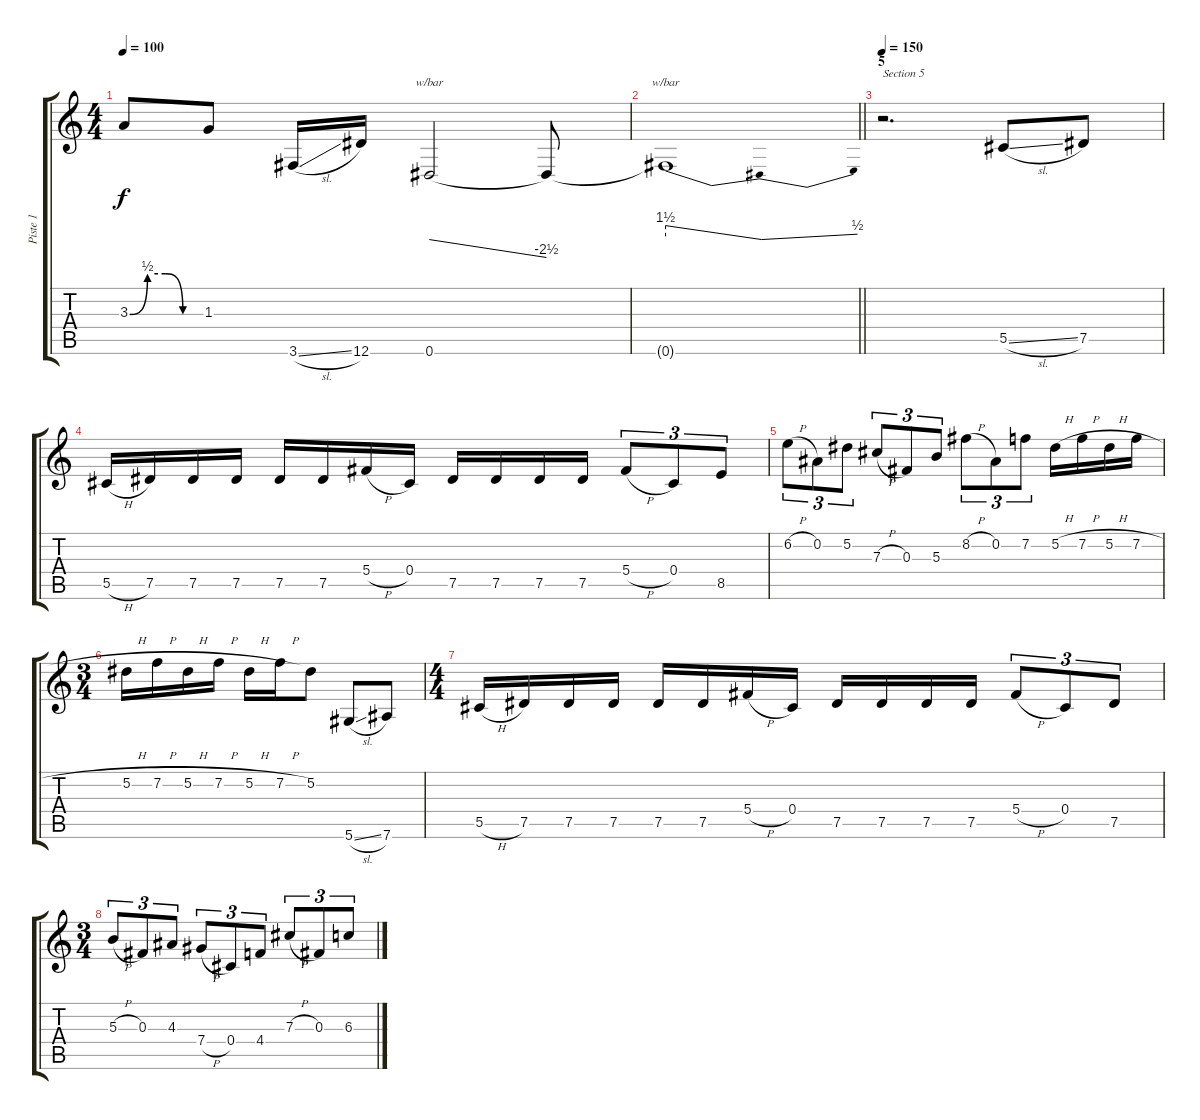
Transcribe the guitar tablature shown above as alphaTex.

\track ("Piste 1" "Piste 1") {instrument overdrivenguitar}
\staff {score tabs}
\tuning (Eb4 Bb3 Gb3 Db3 Ab2 Eb2) {hide}
\ts (4 4)
\tempo 100
\clef g2
\ks c
3.3{be (custom 0 0 15 2 30 2 45 0 60 0)}.8{dy f} 1.3.8 3.6{sl}.16 12.6.16 0.6.2{tbe (dive default 0 0 60 -10)} 0.6{t}.8 |
\barLineRight lightlight
0.6{t}.1{tbe (dip default 0 6 10 0 60 2)} |
\section ("" "5")
\tempo 150
r.2{d txt "Section 5"} 5.5{sl}.8 7.5.8 |
5.5{h}.16 7.5.16 7.5.16 7.5.16 7.5.16 7.5.16 5.4{h}.16 0.4.16 7.5.16 7.5.16 7.5.16 7.5.16 5.4{h}.8{tu (3 2)} 0.4.8{tu (3 2)} 8.5.8{tu (3 2)} |
6.2{h}.8{tu (3 2)} 0.2.8{tu (3 2)} 5.2.8{tu (3 2)} 7.3{h}.8{tu (3 2)} 0.3.8{tu (3 2)} 5.3.8{tu (3 2)} 8.2{h}.8{tu (3 2)} 0.2.8{tu (3 2)} 7.2.8{tu (3 2)} 5.2{h}.16 7.2{h}.16 5.2{h}.16 7.2{h}.16 |
\ts (3 4)
5.2{h}.16 7.2{h}.16 5.2{h}.16 7.2{h}.16 5.2{h}.16 7.2{h}.16 5.2.8 5.6{sl}.8 7.6.8 |
\ts (4 4)
5.5{h}.16 7.5.16 7.5.16 7.5.16 7.5.16 7.5.16 5.4{h}.16 0.4.16 7.5.16 7.5.16 7.5.16 7.5.16 5.4{h}.8{tu (3 2)} 0.4.8{tu (3 2)} 7.5.8{tu (3 2)} |
\ts (3 4)
5.3{h}.8{tu (3 2)} 0.3.8{tu (3 2)} 4.3.8{tu (3 2)} 7.4{h}.8{tu (3 2)} 0.4.8{tu (3 2)} 4.4.8{tu (3 2)} 7.3{h}.8{tu (3 2)} 0.3.8{tu (3 2)} 6.3.8{tu (3 2)}
